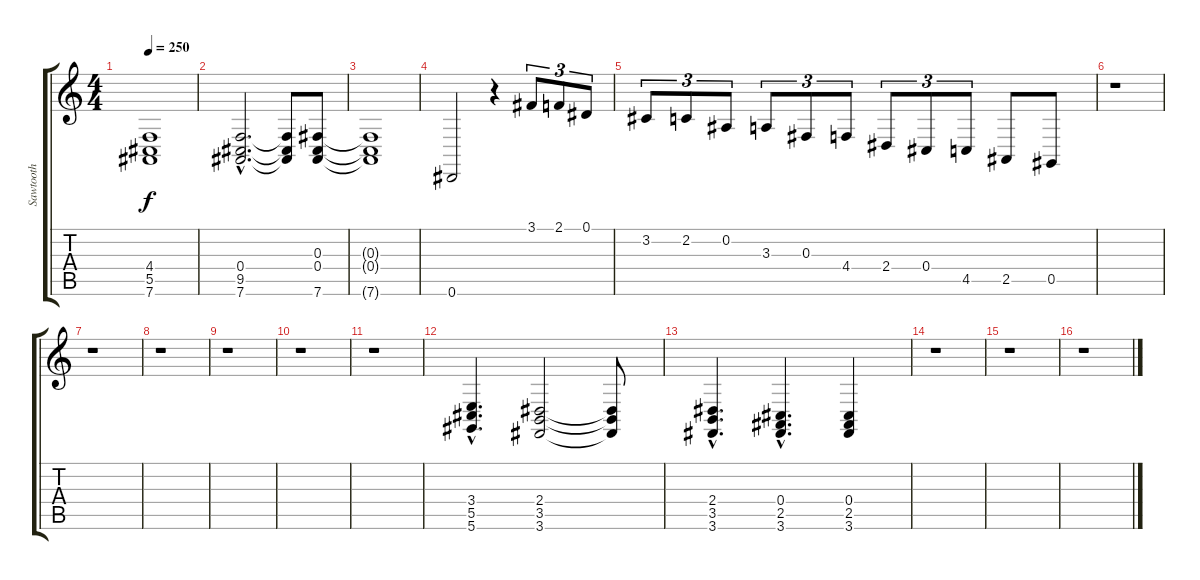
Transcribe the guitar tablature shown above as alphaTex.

\track ("Sawtooth" "Sawtooth") {instrument lead2sawtooth}
\staff {score tabs}
\tuning (Eb4 Bb3 Gb3 Db3 Ab2 Eb2) {hide}
\ts (4 4)
\tempo 250
\clef g2
\ks c
(4.4{t} 5.5{t} 7.6{t}).1{dy f} |
(0.4{hac} 9.5{hac} 7.6{hac}).2{d} (0.4{t} 9.5{t} 7.6{t}).8 (0.3 0.4 7.6).8 |
(0.3{t} 0.4{t} 7.6{t}).1 |
0.6.2 r.4 3.1.8{tu (3 2)} 2.1.8{tu (3 2)} 0.1.8{tu (3 2)} |
3.2.8{tu (3 2)} 2.2.8{tu (3 2)} 0.2.8{tu (3 2)} 3.3.8{tu (3 2)} 0.3.8{tu (3 2)} 4.4.8{tu (3 2)} 2.4.8{tu (3 2)} 0.4.8{tu (3 2)} 4.5.8{tu (3 2)} 2.5.8 0.5.8 |
r.1 |
r.1 |
r.1 |
r.1 |
r.1 |
r.1 |
(3.4{hac} 5.5{hac} 5.6{hac}).4{d} (2.4 3.5 3.6).2 (2.4{t} 3.5{t} 3.6{t}).8 |
(2.4{hac} 3.5{hac} 3.6{hac}).4{d} (0.4{hac} 2.5{hac} 3.6{hac}).4{d} (0.4 2.5 3.6).4 |
r.1 |
r.1 |
r.1
